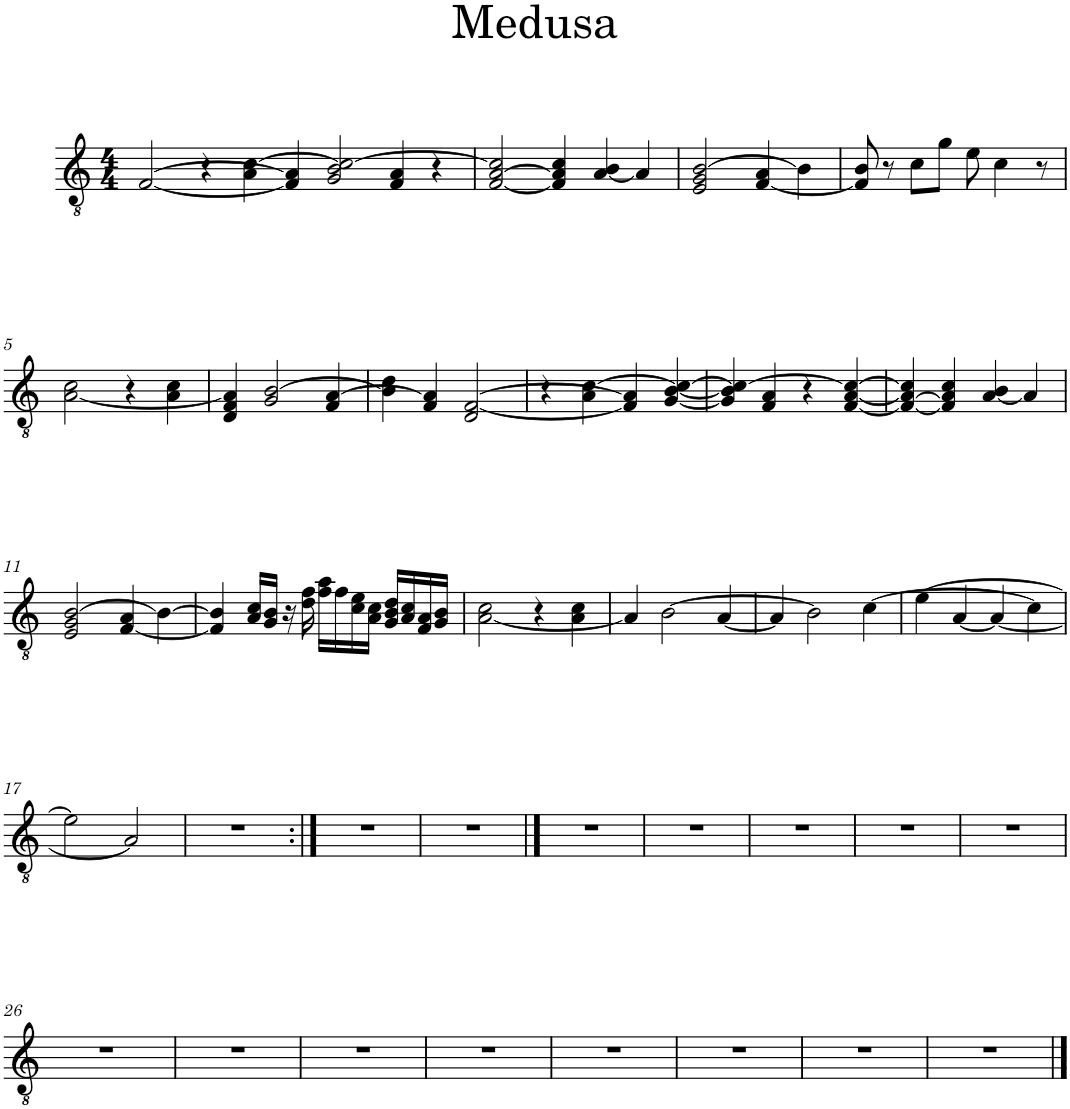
**kern
*part1
*staff1
*I"Classical Guitar
*I'Guit.
*clefGv2
*k[]
*M4/4
=1
[2F/ [2A/
4r
4A\ [4c\
4F/] 4A/]
2G/ 2B/ 2c/_
4F/ 4A/
4r
=2
[2F/ [2A/ 2c/]
4F/] 4A/] 4c/
[4A/ 4B/
4A/]
=3
2E/ 2G/ [2B/
[4F/ 4A/
4B\]
=4
8F/] 8B/
8r
8c\L
8g\J
8e\
4c\
8r
!!LO:LB:g=z
=5
[2A\ 2c\
4r
4A\ 4c\
=6
4D/ 4F/ 4A/]
2G/ [2B/
4F/ [4A/
=7
4B\] 4d\
4F/ 4A/]
2D/ [2F/ [2A/
=8
4r
4A\ [4c\
4F/] 4A/]
[4G/ [4B/ 4c/_
=9
4G/] 4B/] 4c/_
4F/ 4A/
4r
[4F/ [4A/ 4c/_
=10
4F/_ 4A/_ 4c/]
4F/] 4A/] 4c/
[4A/ 4B/
4A/]
!!LO:LB:g=z
=11
2E/ 2G/ [2B/
[4F/ 4A/
4B\_
=12
4F/] 4B/]
16A/ 16c/LL
16G/ 16B/JJ
16r
16d\ 16f\
16f\ 16a\LL
16f\
16c\ 16e\
16A\ 16c\JJ
16G/ 16B/ 16d/LL
16A/ 16c/
16F/ 16A/
16G/ 16B/JJ
=13
[2A\ 2c\
4r
4A\ 4c\
=14
4A/]
[2B\
[4A/
=15
4A/]
2B\]
[4c\
=16
[4e\
[4A/
4A/_
4c\]
!!LO:LB:g=z
=17
2e\]
2A/]
=18
1r
=19:|!
1r
=20
1r
==21
1r
=22
1r
=23
1r
=24
1r
=25
1r
!!LO:LB:g=z
=26
1r
=27
1r
=28
1r
=29
1r
=30
1r
=31
1r
=32
1r
=33
1r
==
*-
